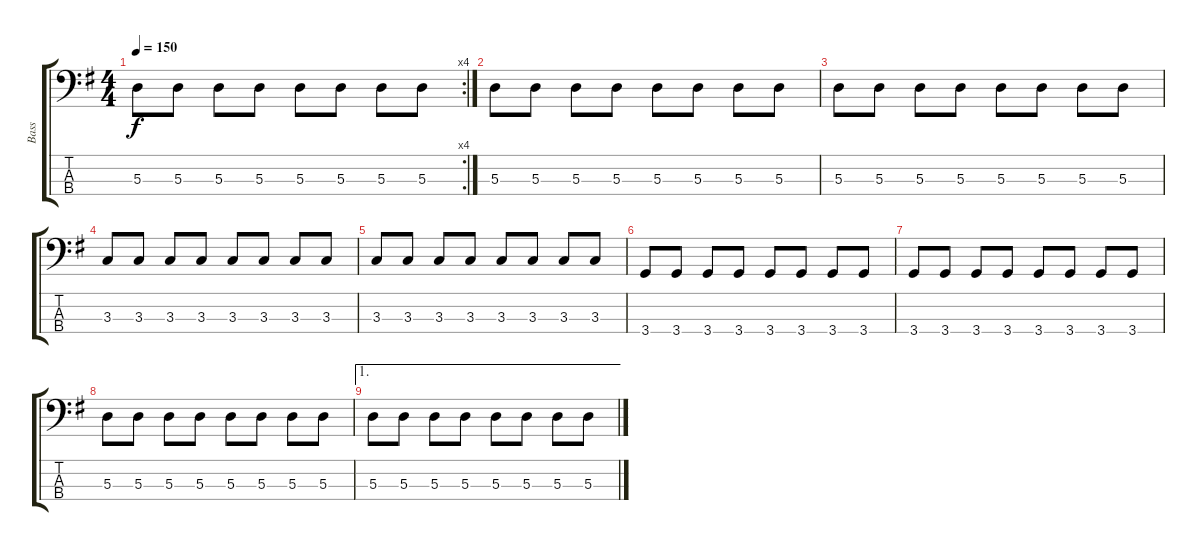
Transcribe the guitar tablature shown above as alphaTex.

\track ("Bass" "Bass") {instrument electricbassfinger}
\staff {score tabs}
\tuning (G2 D2 A1 E1) {hide}
\rc 4
\ts (4 4)
\tempo 150
\clef f4
\ks g
5.3.8{dy f} 5.3.8 5.3.8 5.3.8 5.3.8 5.3.8 5.3.8 5.3.8 |
5.3.8 5.3.8 5.3.8 5.3.8 5.3.8 5.3.8 5.3.8 5.3.8 |
5.3.8 5.3.8 5.3.8 5.3.8 5.3.8 5.3.8 5.3.8 5.3.8 |
3.3.8 3.3.8 3.3.8 3.3.8 3.3.8 3.3.8 3.3.8 3.3.8 |
3.3.8 3.3.8 3.3.8 3.3.8 3.3.8 3.3.8 3.3.8 3.3.8 |
3.4.8 3.4.8 3.4.8 3.4.8 3.4.8 3.4.8 3.4.8 3.4.8 |
3.4.8 3.4.8 3.4.8 3.4.8 3.4.8 3.4.8 3.4.8 3.4.8 |
5.3.8 5.3.8 5.3.8 5.3.8 5.3.8 5.3.8 5.3.8 5.3.8 |
\ae 1
5.3.8 5.3.8 5.3.8 5.3.8 5.3.8 5.3.8 5.3.8 5.3.8
